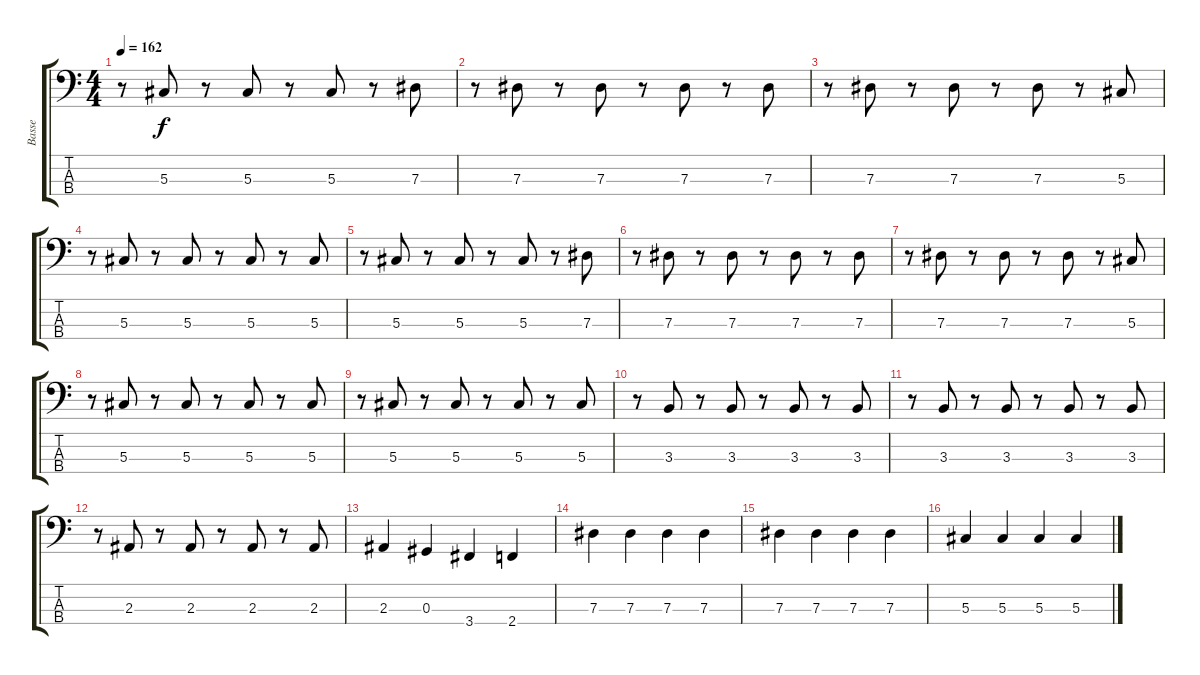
\track ("Basse" "Basse") {instrument electricbassfinger}
\staff {score tabs}
\tuning (Gb2 Db2 Ab1 Eb1) {hide}
\ts (4 4)
\tempo 162
\clef f4
\ks c
r.8{dy f} 5.3.8 r.8 5.3.8 r.8 5.3.8 r.8 7.3.8 |
r.8 7.3.8 r.8 7.3.8 r.8 7.3.8 r.8 7.3.8 |
r.8 7.3.8 r.8 7.3.8 r.8 7.3.8 r.8 5.3.8 |
r.8 5.3.8 r.8 5.3.8 r.8 5.3.8 r.8 5.3.8 |
r.8 5.3.8 r.8 5.3.8 r.8 5.3.8 r.8 7.3.8 |
r.8 7.3.8 r.8 7.3.8 r.8 7.3.8 r.8 7.3.8 |
r.8 7.3.8 r.8 7.3.8 r.8 7.3.8 r.8 5.3.8 |
r.8 5.3.8 r.8 5.3.8 r.8 5.3.8 r.8 5.3.8 |
r.8 5.3.8 r.8 5.3.8 r.8 5.3.8 r.8 5.3.8 |
r.8 3.3.8 r.8 3.3.8 r.8 3.3.8 r.8 3.3.8 |
r.8 3.3.8 r.8 3.3.8 r.8 3.3.8 r.8 3.3.8 |
r.8 2.3.8 r.8 2.3.8 r.8 2.3.8 r.8 2.3.8 |
2.3.4 0.3.4 3.4.4 2.4.4 |
7.3.4 7.3.4 7.3.4 7.3.4 |
7.3.4 7.3.4 7.3.4 7.3.4 |
5.3.4 5.3.4 5.3.4 5.3.4
